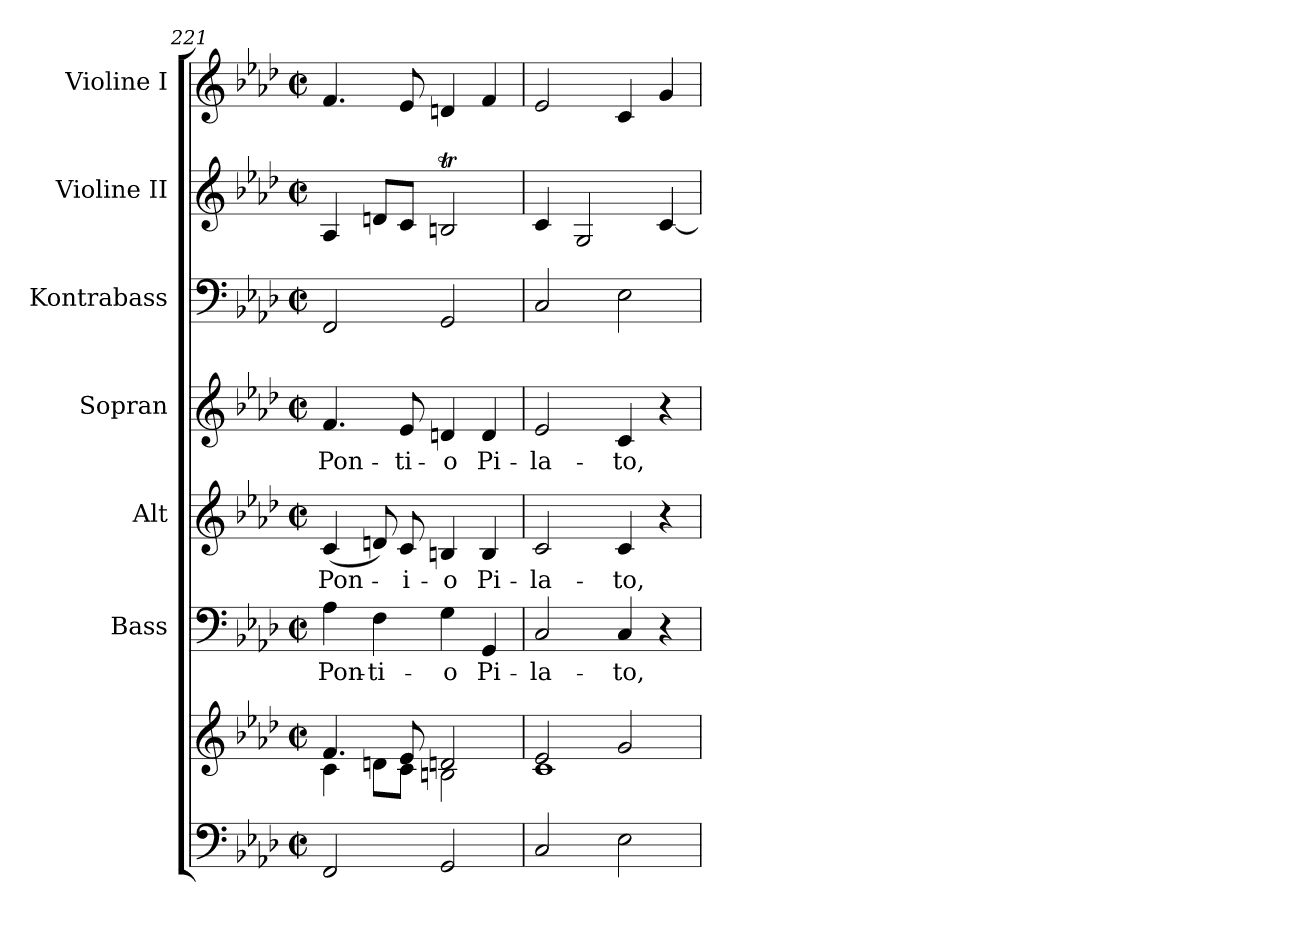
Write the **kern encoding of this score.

**kern	**kern	**kern	**text	**kern	**text	**kern	**text	**kern	**kern	**kern
*part7	*part7	*part6	*part6	*part5	*part5	*part4	*part4	*part3	*part2	*part1
*staff8	*staff7	*staff6	*staff6	*staff5	*staff5	*staff4	*staff4	*staff3	*staff2	*staff1
*	*	*I"Bass	*	*I"Alt	*	*I"Sopran	*	*I"Kontrabass	*I"Violine II	*I"Violine I
*	*	*I'B.	*	*I'A.	*	*I'S.	*	*I'Kb.	*I'Vl. II	*I'Vl. I
*clefF4	*clefG2	*clefF4	*	*clefG2	*	*clefG2	*	*clefF4	*clefG2	*clefG2
*	*	*	*	*	*	*	*	*ITrd7c12	*	*
*k[b-e-a-d-]	*k[b-e-a-d-]	*k[b-e-a-d-]	*	*k[b-e-a-d-]	*	*k[b-e-a-d-]	*	*k[b-e-a-d-]	*k[b-e-a-d-]	*k[b-e-a-d-]
*A-:	*A-:	*A-:	*	*A-:	*	*A-:	*	*A-:	*A-:	*A-:
*M2/2	*M2/2	*M2/2	*	*M2/2	*	*M2/2	*	*M2/2	*M2/2	*M2/2
*met(c|)	*met(c|)	*met(c|)	*	*met(c|)	*	*met(c|)	*	*met(c|)	*met(c|)	*met(c|)
=221	=221	=221	=221	=221	=221	=221	=221	=221	=221	=221
*	*^	*	*	*	*	*	*	*	*	*
!	!	!	!	!LO:LY:b	!	!LO:LY:b	!	!LO:LY:b	!	!	!
2FF/	4.f/	4c\	4A-\	Pon-	(<4c/	Pon-	4.f/	Pon-	2FFF/	4A-/	4.f/
!	!	!	!	!LO:LY:b	!	!	!	!	!	!	!
.	.	8dn\L	4F\	-ti-	8dn/)	.	.	.	.	8dn/L	.
!	!	!	!	!	!	!LO:LY:b	!	!LO:LY:b	!	!	!
.	8e-/	8c\J	.	.	8c/	-i-	8e-/	-ti-	.	8c/J	8e-/
!	!	!	!	!LO:LY:b	!	!LO:LY:b	!	!LO:LY:b	!	!	!
2GG/	2dn/	2Bn\	4G\	-o	4Bn/	-o	4dn/	-o	2GGG/	2Bnt/	4dn/
!	!	!	!	!LO:LY:b	!	!LO:LY:b	!	!LO:LY:b	!	!	!
.	.	.	4GG/	Pi-	4B/	Pi-	4d/	Pi-	.	.	4f/
=222	=222	=222	=222	=222	=222	=222	=222	=222	=222	=222	=222
!	!	!	!	!LO:LY:b	!	!LO:LY:b	!	!LO:LY:b	!	!	!
2C/	2e-/	1c	2C/	-la-	2c/	-la-	2e-/	-la-	2CC/	4c/	2e-/
.	.	.	.	.	.	.	.	.	.	2G/	.
!	!	!	!	!LO:LY:b	!	!LO:LY:b	!	!LO:LY:b	!	!	!
2E-\	2g/	.	4C/	-to,	4c/	-to,	4c/	-to,	2EE-\	.	4c/
.	.	.	4r	.	4r	.	4r	.	.	[4c/	4g/
*	*v	*v	*	*	*	*	*	*	*	*	*
=	=	=	=	=	=	=	=	=	=	=
*-	*-	*-	*-	*-	*-	*-	*-	*-	*-	*-
